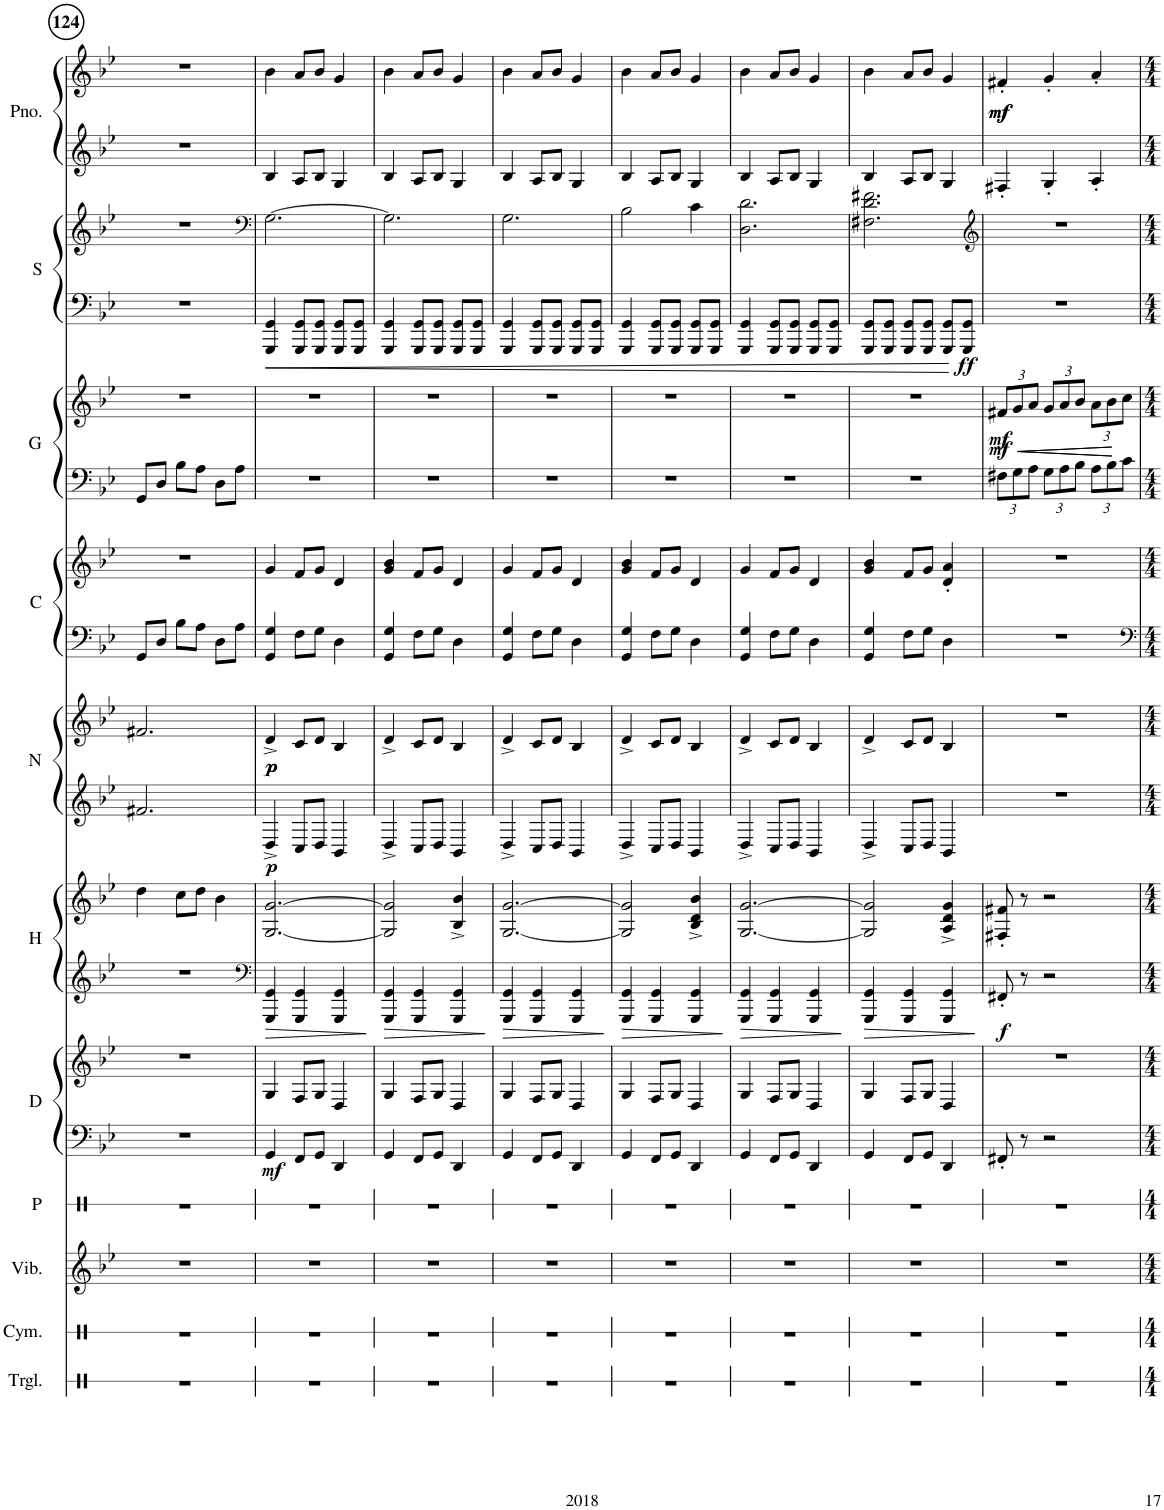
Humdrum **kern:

**kern	**kern	**kern	**kern	**kern	**kern	**dynam	**kern	**kern	**dynam	**kern	**kern	**dynam	**kern	**kern	**kern	**kern	**dynam	**kern	**kern	**dynam	**kern	**kern	**dynam
*part11	*part10	*part9	*part8	*part7	*part7	*part7	*part6	*part6	*part6	*part5	*part5	*part5	*part4	*part4	*part3	*part3	*part3	*part2	*part2	*part2	*part1	*part1	*part1
*staff18	*staff17	*staff16	*staff15	*staff14	*staff13	*staff13/14	*staff12	*staff11	*staff11/12	*staff10	*staff9	*staff9/10	*staff8	*staff7	*staff6	*staff5	*staff5/6	*staff4	*staff3	*staff3/4	*staff2	*staff1	*staff1/2
*I"Triangle	*I"Cymbal	*I"Vibraphone	*I"Panda	*I"Dana	*	*	*I"Makeup Cake	*	*	*I"Nate	*	*	*I"Wyoming	*	*I"Dumb One	*	*	*I"SANTA!	*	*	*I"Piano	*	*
*I'Trgl.	*I'Cym.	*I'Vib.	*I'P	*I'D	*	*	*	*	*	*I'N	*	*	*	*	*	*	*	*I'S	*	*	*I'Pno.	*	*
!!LO:PB:g=z
*clefX	*clefX	*clefG2	*clefX	*clefF4	*clefG2	*	*clefG2	*clefG2	*	*clefG2	*clefG2	*	*clefF4	*clefG2	*clefF4	*clefG2	*	*clefF4	*clefG2	*	*clefG2	*clefG2	*
*k[]	*k[]	*k[b-e-]	*k[]	*k[b-e-]	*k[b-e-]	*	*k[b-e-]	*k[b-e-]	*	*k[b-e-]	*k[b-e-]	*	*k[b-e-]	*k[b-e-]	*k[b-e-]	*k[b-e-]	*	*k[b-e-]	*k[b-e-]	*	*k[b-e-]	*k[b-e-]	*
*M3/4	*M3/4	*M3/4	*M3/4	*M3/4	*M3/4	*	*M3/4	*M3/4	*	*M3/4	*M3/4	*	*M3/4	*M3/4	*M3/4	*M3/4	*	*M3/4	*M3/4	*	*M3/4	*M3/4	*
=124	=124	=124	=124	=124	=124	=124	=124	=124	=124	=124	=124	=124	=124	=124	=124	=124	=124	=124	=124	=124	=124	=124	=124
2.r	2.r	2.r	2.r	2.r	2.r	.	2.r	4dd\	.	2.f#X/	2.f#X/	.	8GG/L	2.r	8GG/L	2.r	.	2.r	2.r	.	2.r	2.r	.
.	.	.	.	.	.	.	.	.	.	.	.	.	8D/J	.	8D/J	.	.	.	.	.	.	.	.
.	.	.	.	.	.	.	.	8cc\L	.	.	.	.	8B-\L	.	8B-\L	.	.	.	.	.	.	.	.
.	.	.	.	.	.	.	.	8dd\J	.	.	.	.	8A\J	.	8A\J	.	.	.	.	.	.	.	.
.	.	.	.	.	.	.	.	4b-\	.	.	.	.	8D\L	.	8D\L	.	.	.	.	.	.	.	.
.	.	.	.	.	.	.	.	.	.	.	.	.	8A\J	.	8A\J	.	.	.	.	.	.	.	.
=125	=125	=125	=125	=125	=125	=125	=125	=125	=125	=125	=125	=125	=125	=125	=125	=125	=125	=125	=125	=125	=125	=125	=125
*	*	*	*	*	*	*	*clefF4	*	*	*	*	*	*	*	*	*	*	*	*clefF4	*	*	*	*
!	!	!	!	!	!	!LO:DY:b=2	!	!	!	!	!	!LO:DY:b=2	!	!	!	!	!	!	!	!	!	!	!
!	!	!	!	!	!	!	!	!	!	!	!	!LO:DY:n=1:b	!	!	!	!	!	!	!	!	!	!	!
!	!	!	!	!	!	!	!	!	!	!	!	!LO:DY:n=2:b	!	!	!	!	!	!	!	!	!	!	!
2.r	2.r	2.r	2.r	4GG/	4G/	mf	4GGG/ 4GG/	[2.G/ [2.g/	.	4D^/	4d^/	p p p	4GG/ 4G/	4g/	2.r	2.r	.	4GGG/ 4GG/	[2.G\	.	4B-/	4b-\	.
.	.	.	.	8FF/L	8F/L	.	4GGG/ 4GG/	.	.	8C/L	8c/L	.	8F\L	8f/L	.	.	.	8GGG/ 8GG/L	.	.	8A/L	8a/L	.
.	.	.	.	8GG/J	8G/J	.	.	.	.	8D/J	8d/J	.	8G\J	8g/J	.	.	.	8GGG/ 8GG/J	.	.	8B-/J	8b-/J	.
.	.	.	.	4DD/	4D/	.	4GGG/ 4GG/	.	.	4BB-/	4B-/	.	4D\	4d/	.	.	.	8GGG/ 8GG/L	.	.	4G/	4g/	.
.	.	.	.	.	.	.	.	.	.	.	.	.	.	.	.	.	.	8GGG/ 8GG/J	.	.	.	.	.
=126	=126	=126	=126	=126	=126	=126	=126	=126	=126	=126	=126	=126	=126	=126	=126	=126	=126	=126	=126	=126	=126	=126	=126
2.r	2.r	2.r	2.r	4GG/	4G/	.	4GGG/ 4GG/	2G/] 2g/]	.	4D^/	4d^/	.	4GG/ 4G/	4g/ 4b-/	2.r	2.r	.	4GGG/ 4GG/	2.G\]	.	4B-/	4b-\	.
.	.	.	.	8FF/L	8F/L	.	4GGG/ 4GG/	.	.	8C/L	8c/L	.	8F\L	8f/L	.	.	.	8GGG/ 8GG/L	.	.	8A/L	8a/L	.
.	.	.	.	8GG/J	8G/J	.	.	.	.	8D/J	8d/J	.	8G\J	8g/J	.	.	.	8GGG/ 8GG/J	.	.	8B-/J	8b-/J	.
.	.	.	.	4DD/	4D/	.	4GGG/ 4GG/	4B-/^ 4b-/^	.	4BB-/	4B-/	.	4D\	4d/	.	.	.	8GGG/ 8GG/L	.	.	4G/	4g/	.
.	.	.	.	.	.	.	.	.	.	.	.	.	.	.	.	.	.	8GGG/ 8GG/J	.	.	.	.	.
=127	=127	=127	=127	=127	=127	=127	=127	=127	=127	=127	=127	=127	=127	=127	=127	=127	=127	=127	=127	=127	=127	=127	=127
2.r	2.r	2.r	2.r	4GG/	4G/	.	4GGG/ 4GG/	[2.G/ [2.g/	.	4D^/	4d^/	.	4GG/ 4G/	4g/	2.r	2.r	.	4GGG/ 4GG/	2.G\	.	4B-/	4b-\	.
.	.	.	.	8FF/L	8F/L	.	4GGG/ 4GG/	.	.	8C/L	8c/L	.	8F\L	8f/L	.	.	.	8GGG/ 8GG/L	.	.	8A/L	8a/L	.
.	.	.	.	8GG/J	8G/J	.	.	.	.	8D/J	8d/J	.	8G\J	8g/J	.	.	.	8GGG/ 8GG/J	.	.	8B-/J	8b-/J	.
.	.	.	.	4DD/	4D/	.	4GGG/ 4GG/	.	.	4BB-/	4B-/	.	4D\	4d/	.	.	.	8GGG/ 8GG/L	.	.	4G/	4g/	.
.	.	.	.	.	.	.	.	.	.	.	.	.	.	.	.	.	.	8GGG/ 8GG/J	.	.	.	.	.
=128	=128	=128	=128	=128	=128	=128	=128	=128	=128	=128	=128	=128	=128	=128	=128	=128	=128	=128	=128	=128	=128	=128	=128
2.r	2.r	2.r	2.r	4GG/	4G/	.	4GGG/ 4GG/	2G/] 2g/]	.	4D^/	4d^/	.	4GG/ 4G/	4g/ 4b-/	2.r	2.r	.	4GGG/ 4GG/	2B-\	.	4B-/	4b-\	.
.	.	.	.	8FF/L	8F/L	.	4GGG/ 4GG/	.	.	8C/L	8c/L	.	8F\L	8f/L	.	.	.	8GGG/ 8GG/L	.	.	8A/L	8a/L	.
.	.	.	.	8GG/J	8G/J	.	.	.	.	8D/J	8d/J	.	8G\J	8g/J	.	.	.	8GGG/ 8GG/J	.	.	8B-/J	8b-/J	.
.	.	.	.	4DD/	4D/	.	4GGG/ 4GG/	4B-/^ 4d/^ 4b-/^	.	4BB-/	4B-/	.	4D\	4d/	.	.	.	8GGG/ 8GG/L	4c\	.	4G/	4g/	.
.	.	.	.	.	.	.	.	.	.	.	.	.	.	.	.	.	.	8GGG/ 8GG/J	.	.	.	.	.
=129	=129	=129	=129	=129	=129	=129	=129	=129	=129	=129	=129	=129	=129	=129	=129	=129	=129	=129	=129	=129	=129	=129	=129
2.r	2.r	2.r	2.r	4GG/	4G/	.	4GGG/ 4GG/	[2.G/ [2.g/	.	4D^/	4d^/	.	4GG/ 4G/	4g/	2.r	2.r	.	4GGG/ 4GG/	2.D\ 2.d\	.	4B-/	4b-\	.
.	.	.	.	8FF/L	8F/L	.	4GGG/ 4GG/	.	.	8C/L	8c/L	.	8F\L	8f/L	.	.	.	8GGG/ 8GG/L	.	.	8A/L	8a/L	.
.	.	.	.	8GG/J	8G/J	.	.	.	.	8D/J	8d/J	.	8G\J	8g/J	.	.	.	8GGG/ 8GG/J	.	.	8B-/J	8b-/J	.
.	.	.	.	4DD/	4D/	.	4GGG/ 4GG/	.	.	4BB-/	4B-/	.	4D\	4d/	.	.	.	8GGG/ 8GG/L	.	.	4G/	4g/	.
.	.	.	.	.	.	.	.	.	.	.	.	.	.	.	.	.	.	8GGG/ 8GG/J	.	.	.	.	.
=130	=130	=130	=130	=130	=130	=130	=130	=130	=130	=130	=130	=130	=130	=130	=130	=130	=130	=130	=130	=130	=130	=130	=130
2.r	2.r	2.r	2.r	4GG/	4G/	.	4GGG/ 4GG/	2G/] 2g/]	.	4D^/	4d^/	.	4GG/ 4G/	4g/ 4b-/	2.r	2.r	.	8GGG/ 8GG/L	2.F#X\ 2.d\ 2.f#X\	.	4B-/	4b-\	.
.	.	.	.	.	.	.	.	.	.	.	.	.	.	.	.	.	.	8GGG/ 8GG/J	.	.	.	.	.
.	.	.	.	8FF/L	8F/L	.	4GGG/ 4GG/	.	.	8C/L	8c/L	.	8F\L	8f/L	.	.	.	8GGG/ 8GG/L	.	.	8A/L	8a/L	.
.	.	.	.	8GG/J	8G/J	.	.	.	.	8D/J	8d/J	.	8G\J	8g/J	.	.	.	8GGG/ 8GG/J	.	.	8B-/J	8b-/J	.
.	.	.	.	4DD/	4D/	.	4GGG/ 4GG/	4A/^ 4d/^ 4g/^	.	4BB-/	4B-/	.	4D\	4d/' 4a/'	.	.	.	8GGG/ 8GG/L	.	.	4G/	4g/	.
.	.	.	.	.	.	.	.	.	.	.	.	.	.	.	.	.	.	8GGG/ 8GG/J	.	.	.	.	.
=131	=131	=131	=131	=131	=131	=131	=131	=131	=131	=131	=131	=131	=131	=131	=131	=131	=131	=131	=131	=131	=131	=131	=131
*	*	*	*	*	*	*	*	*	*	*	*	*	*	*	*	*	*	*	*clefG2	*	*	*	*
*	*	*	*	*	*	*	*	*	*	*	*	*	*	*	*Xbrackettup	*Xbrackettup	*	*	*	*	*	*	*
!	!	!	!	!	!	!	!	!	!LO:DY:b=2	!	!	!	!	!	!	!	!LO:DY:b	!	!	!	!	!	!
!	!	!	!	!	!	!	!	!	!	!	!	!	!	!	!	!	!LO:DY:n=1:b	!	!	!LO:DY:b=2	!	!	!LO:DY:b
!	!	!	!	!	!	!	!	!	!	!	!	!	!	!	!	!	!	!	!	!	!	!	!LO:DY:n=1:b
2.r	2.r	2.r	2.r	8FF#X'/	2.r	.	8FF#X'/	8F#X/' 8f#X/'	f	2.r	2.r	.	2.r	2.r	12F#X\L	12f#X/L	mf mf	2.r	2.r	ff	4F#X'/	4f#X'/	mf mf
.	.	.	.	.	.	.	.	.	.	.	.	.	.	.	12G\	12g/	.	.	.	.	.	.	.
.	.	.	.	8r	.	.	8r	8r	.	.	.	.	.	.	.	.	.	.	.	.	.	.	.
.	.	.	.	.	.	.	.	.	.	.	.	.	.	.	12A\J	12a/J	.	.	.	.	.	.	.
.	.	.	.	2r	.	.	2r	2r	.	.	.	.	.	.	12G\L	12g/L	.	.	.	.	4G'/	4g'/	.
.	.	.	.	.	.	.	.	.	.	.	.	.	.	.	12A\	12a/	.	.	.	.	.	.	.
.	.	.	.	.	.	.	.	.	.	.	.	.	.	.	12B-\J	12b-/J	.	.	.	.	.	.	.
.	.	.	.	.	.	.	.	.	.	.	.	.	.	.	12A\L	12a\L	.	.	.	.	4A'/	4a'/	.
.	.	.	.	.	.	.	.	.	.	.	.	.	.	.	12B-\	12b-\	.	.	.	.	.	.	.
.	.	.	.	.	.	.	.	.	.	.	.	.	.	.	12c\J	12cc\J	.	.	.	.	.	.	.
=	=	=	=	=	=	=	=	=	=	=	=	=	=	=	=	=	=	=	=	=	=	=	=
*-	*-	*-	*-	*-	*-	*-	*-	*-	*-	*-	*-	*-	*-	*-	*-	*-	*-	*-	*-	*-	*-	*-	*-
